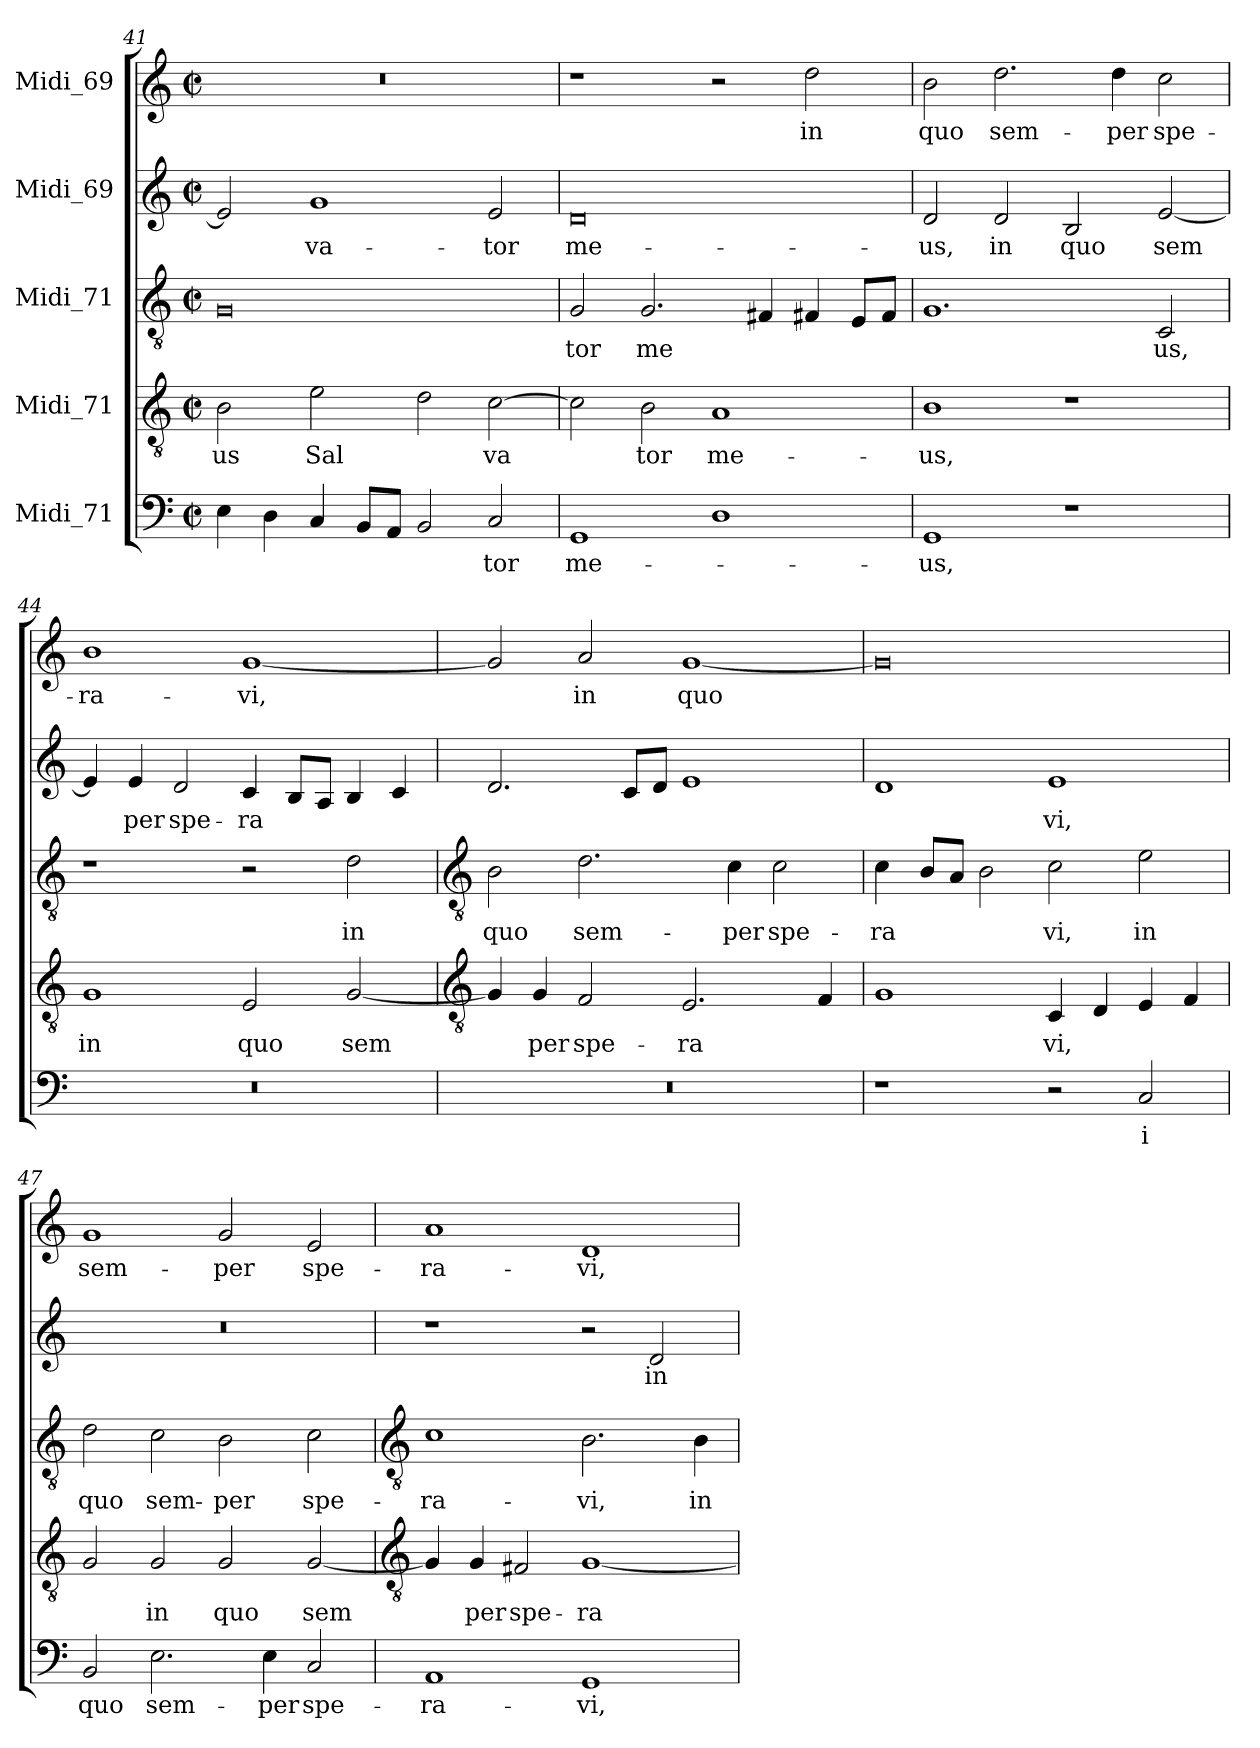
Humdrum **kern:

**kern	**text	**kern	**text	**kern	**text	**kern	**text	**kern	**text
*part5	*part5	*part4	*part4	*part3	*part3	*part2	*part2	*part1	*part1
*staff5	*staff5	*staff4	*staff4	*staff3	*staff3	*staff2	*staff2	*staff1	*staff1
*I"Midi_71	*	*I"Midi_71	*	*I"Midi_71	*	*I"Midi_69	*	*I"Midi_69	*
!!LO:LB:g=z
*clefF4	*	*clefGv2	*	*clefGv2	*	*clefG2	*	*clefG2	*
*k[]	*	*k[]	*	*k[]	*	*k[]	*	*k[]	*
*C:	*	*C:	*	*C:	*	*C:	*	*C:	*
*M4/2	*	*M4/2	*	*M4/2	*	*M4/2	*	*M4/2	*
*met(c|)	*	*met(c|)	*	*met(c|)	*	*met(c|)	*	*met(c|)	*
=41	=41	=41	=41	=41	=41	=41	=41	=41	=41
!	!	!	!LO:LY:b	!	!	!	!	!	!
4E	.	2B	-us	0G	.	2e]	.	0r	.
4D	.	.	.	.	.	.	.	.	.
!	!	!	!LO:LY:b	!	!	!	!LO:LY:b	!	!
4C	.	2e	Sal	.	.	1g	va-	.	.
8BBL	.	.	.	.	.	.	.	.	.
8AAJ	.	.	.	.	.	.	.	.	.
2BB	.	2d	.	.	.	.	.	.	.
!	!LO:LY:b	!	!LO:LY:b	!	!	!	!LO:LY:b	!	!
2C	tor	[2c	va	.	.	2e	-tor	.	.
=42	=42	=42	=42	=42	=42	=42	=42	=42	=42
!	!LO:LY:b	!	!	!	!LO:LY:b	!	!LO:LY:b	!	!
1GG	me-	2c]	.	2G	tor	0d	me-	1r	.
!	!	!	!LO:LY:b	!	!LO:LY:b	!	!	!	!
.	.	2B	tor	2.G	me	.	.	.	.
!	!	!	!LO:LY:b	!	!	!	!	!	!
1D	.	1A	me-	.	.	.	.	2r	.
.	.	.	.	4F#	.	.	.	.	.
!	!	!	!	!	!	!	!	!	!LO:LY:b
.	.	.	.	4F#X	.	.	.	2dd	in
.	.	.	.	8EL	.	.	.	.	.
.	.	.	.	8F#J	.	.	.	.	.
=43	=43	=43	=43	=43	=43	=43	=43	=43	=43
!	!LO:LY:b	!	!LO:LY:b	!	!	!	!LO:LY:b	!	!LO:LY:b
1GG	-us,	1B	-us,	1.G	.	2d	-us,	2b	quo
!	!	!	!	!	!	!	!LO:LY:b	!	!LO:LY:b
.	.	.	.	.	.	2d	in	2.dd	sem-
!	!	!	!	!	!	!	!LO:LY:b	!	!
1r	.	1r	.	.	.	2B	quo	.	.
!	!	!	!	!	!	!	!	!	!LO:LY:b
.	.	.	.	.	.	.	.	4dd	-per
!	!	!	!	!	!LO:LY:b	!	!LO:LY:b	!	!LO:LY:b
.	.	.	.	2C	us,	[2e	sem	2cc	spe-
=44	=44	=44	=44	=44	=44	=44	=44	=44	=44
!	!	!	!LO:LY:b	!	!	!	!	!	!LO:LY:b
0r	.	1G	in	1r	.	4e]	.	1b	-ra-
!	!	!	!	!	!	!	!LO:LY:b	!	!
.	.	.	.	.	.	4e	per	.	.
!	!	!	!	!	!	!	!LO:LY:b	!	!
.	.	.	.	.	.	2d	spe-	.	.
!	!	!	!LO:LY:b	!	!	!	!LO:LY:b	!	!LO:LY:b
.	.	2E	quo	2r	.	4c	-ra	[1g	-vi,
.	.	.	.	.	.	8BL	.	.	.
.	.	.	.	.	.	8AJ	.	.	.
!	!	!	!LO:LY:b	!	!LO:LY:b	!	!	!	!
.	.	[2G	sem	2d	in	4B	.	.	.
.	.	.	.	.	.	4c	.	.	.
!!LO:LB:g=z
=45	=45	=45	=45	=45	=45	=45	=45	=45	=45
*	*	*clefGv2	*	*clefGv2	*	*	*	*	*
!	!	!	!	!	!LO:LY:b	!	!	!	!
0r	.	4G]	.	2B	quo	2.d	.	2g]	.
!	!	!	!LO:LY:b	!	!	!	!	!	!
.	.	4G	per	.	.	.	.	.	.
!	!	!	!LO:LY:b	!	!LO:LY:b	!	!	!	!LO:LY:b
.	.	2F	spe-	2.d	sem-	.	.	2a	in
.	.	.	.	.	.	8cL	.	.	.
.	.	.	.	.	.	8dJ	.	.	.
!	!	!	!LO:LY:b	!	!	!	!	!	!LO:LY:b
.	.	2.E	-ra	.	.	1e	.	[1g	quo
!	!	!	!	!	!LO:LY:b	!	!	!	!
.	.	.	.	4c	-per	.	.	.	.
!	!	!	!	!	!LO:LY:b	!	!	!	!
.	.	.	.	2c	spe-	.	.	.	.
.	.	4F	.	.	.	.	.	.	.
=46	=46	=46	=46	=46	=46	=46	=46	=46	=46
!	!	!	!	!	!LO:LY:b	!	!	!	!
1r	.	1G	.	4c	-ra	1d	.	0g]	.
.	.	.	.	8BL	.	.	.	.	.
.	.	.	.	8AJ	.	.	.	.	.
.	.	.	.	2B	.	.	.	.	.
!	!	!	!LO:LY:b	!	!LO:LY:b	!	!LO:LY:b	!	!
2r	.	4C	vi,	2c	vi,	1e	vi,	.	.
.	.	4D	.	.	.	.	.	.	.
!	!LO:LY:b	!	!	!	!LO:LY:b	!	!	!	!
2C	i	4E	.	2e	in	.	.	.	.
.	.	4F	.	.	.	.	.	.	.
=47	=47	=47	=47	=47	=47	=47	=47	=47	=47
!	!LO:LY:b	!	!	!	!LO:LY:b	!	!	!	!LO:LY:b
2BB	quo	2G	.	2d	quo	0r	.	1g	sem-
!	!LO:LY:b	!	!LO:LY:b	!	!LO:LY:b	!	!	!	!
2.E	sem-	2G	in	2c	sem-	.	.	.	.
!	!	!	!LO:LY:b	!	!LO:LY:b	!	!	!	!LO:LY:b
.	.	2G	quo	2B	-per	.	.	2g	-per
!	!LO:LY:b	!	!	!	!	!	!	!	!
4E	-per	.	.	.	.	.	.	.	.
!	!LO:LY:b	!	!LO:LY:b	!	!LO:LY:b	!	!	!	!LO:LY:b
2C	spe-	[2G	sem	2c	spe-	.	.	2e	spe-
!!LO:LB:g=z
=48	=48	=48	=48	=48	=48	=48	=48	=48	=48
*	*	*clefGv2	*	*clefGv2	*	*	*	*	*
!	!LO:LY:b	!	!	!	!LO:LY:b	!	!	!	!LO:LY:b
1AA	-ra-	4G]	.	1c	-ra-	1r	.	1a	-ra-
!	!	!	!LO:LY:b	!	!	!	!	!	!
.	.	4G	per	.	.	.	.	.	.
!	!	!	!LO:LY:b	!	!	!	!	!	!
.	.	2F#X	spe-	.	.	.	.	.	.
!	!LO:LY:b	!	!LO:LY:b	!	!LO:LY:b	!	!	!	!LO:LY:b
1GG	-vi,	[1G	-ra	2.B	-vi,	2r	.	1d	-vi,
!	!	!	!	!	!	!	!LO:LY:b	!	!
.	.	.	.	.	.	2d	in	.	.
!	!	!	!	!	!LO:LY:b	!	!	!	!
.	.	.	.	4B	in	.	.	.	.
=	=	=	=	=	=	=	=	=	=
*-	*-	*-	*-	*-	*-	*-	*-	*-	*-
